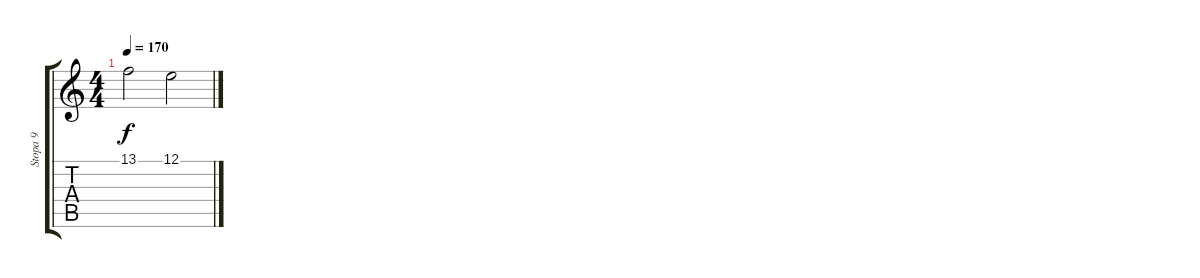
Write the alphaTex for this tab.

\track ("Stopa 9" "Stopa 9") {instrument stringensemble1}
\staff {score tabs}
\tuning (E4 B3 G3 D3 A2 E2) {hide}
\ts (4 4)
\tempo 170
\clef g2
\ks c
13.1.2{dy f} 12.1.2
